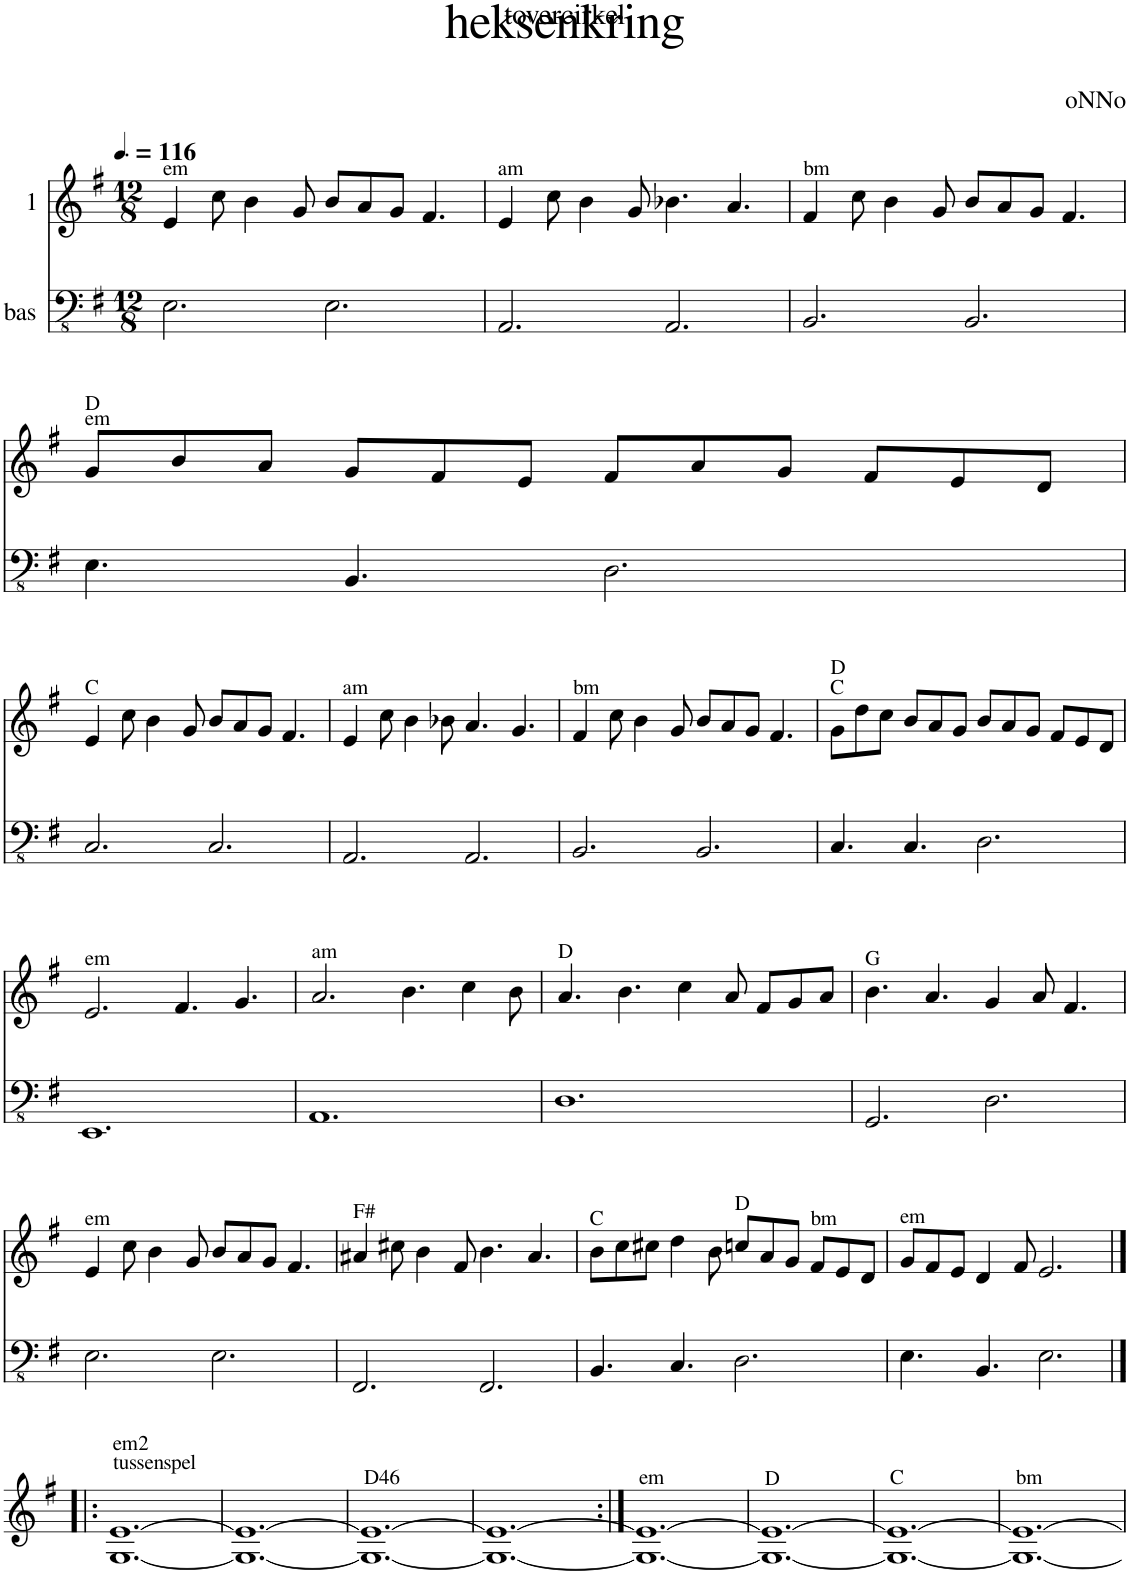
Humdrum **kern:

**kern	**kern
*part2	*part1
*staff2	*staff1
*I"bas	*I"1
*clefFv4	*clefG2
*k[f#]	*k[f#]
*M12/8	*M12/8
*MM174	*MM174
=1	=1
!	!LO:TX:a:t=em
2.EE\	4e/
.	8cc\
.	4b\
.	8g/
2.EE\	8b/L
.	8a/
.	8g/J
.	4.f#/
=2	=2
!	!LO:TX:a:t=am
2.AAA/	4e/
.	8cc\
.	4b\
.	8g/
2.AAA/	4.b-X\
.	4.a/
=3	=3
!	!LO:TX:a:t=bm
2.BBB/	4f#/
.	8cc\
.	4b\
.	8g/
2.BBB/	8b/L
.	8a/
.	8g/J
.	4.f#/
!!LO:LB:g=z
=4	=4
!	!LO:TX:a:t=em
!	!LO:TX:a:t=D
4.EE\	8g/L
.	8b/
.	8a/J
4.BBB/	8g/L
.	8f#/
.	8e/J
2.DD\	8f#/L
.	8a/
.	8g/J
.	8f#/L
.	8e/
.	8d/J
!!LO:LB:g=z
=5	=5
!	!LO:TX:a:t=C
2.CC/	4e/
.	8cc\
.	4b\
.	8g/
2.CC/	8b/L
.	8a/
.	8g/J
.	4.f#/
=6	=6
!	!LO:TX:a:t=am
2.AAA/	4e/
.	8cc\
.	4b\
.	8b-X\
2.AAA/	4.a/
.	4.g/
=7	=7
!	!LO:TX:a:t=bm
2.BBB/	4f#/
.	8cc\
.	4b\
.	8g/
2.BBB/	8b/L
.	8a/
.	8g/J
.	4.f#/
=8	=8
!	!LO:TX:a:t=C
!	!LO:TX:a:t=D
4.CC/	8g\L
.	8dd\
.	8cc\J
4.CC/	8b/L
.	8a/
.	8g/J
2.DD\	8b/L
.	8a/
.	8g/J
.	8f#/L
.	8e/
.	8d/J
!!LO:LB:g=z
=9	=9
!	!LO:TX:a:t=em
1.EEE	2.e/
.	4.f#/
.	4.g/
=10	=10
!	!LO:TX:a:t=am
1.AAA	2.a/
.	4.b\
.	4cc\
.	8b\
=11	=11
!	!LO:TX:a:t=D
1.DD	4.a/
.	4.b\
.	4cc\
.	8a/
.	8f#/L
.	8g/
.	8a/J
=12	=12
!	!LO:TX:a:t=G
2.GGG/	4.b\
.	4.a/
2.DD\	4g/
.	8a/
.	4.f#/
!!LO:LB:g=z
=13	=13
!	!LO:TX:a:t=em
2.EE\	4e/
.	8cc\
.	4b\
.	8g/
2.EE\	8b/L
.	8a/
.	8g/J
.	4.f#/
=14	=14
!	!LO:TX:a:t=F#
2.FFF#/	4a#X/
.	8cc#X\
.	4b\
.	8f#/
2.FFF#/	4.b\
.	4.a#/
=15	=15
!	!LO:TX:a:t=C
4.BBB/	8b\L
.	8cc\
.	8cc#X\J
4.CC/	4dd\
.	8b\
!	!LO:TX:a:t=D
2.DD\	8ccn/L
.	8a/
.	8g/J
!	!LO:TX:a:t=bm
.	8f#/L
.	8e/
.	8d/J
=16	=16
!	!LO:TX:a:t=em
4.EE\	8g/L
.	8f#/
.	8e/J
4.BBB/	4d/
.	8f#/
2.EE\	2.e/
!!LO:LB:g=z
=17|!:	=17|!:
!	!LO:TX:a:t=tussenspel
!	!LO:TX:a:t=em2
1.r	[1.G [1.e
=18	=18
1.r	1.G_ 1.e_
=19	=19
!	!LO:TX:a:t=D46
1.r	1.G_ 1.e_
=20	=20
1.r	1.G_ 1.e_
=21:|!	=21:|!
!	!LO:TX:a:t=em
1.r	1.G_ 1.e_
=22	=22
!	!LO:TX:a:t=D
1.r	1.G_ 1.e_
=23	=23
!	!LO:TX:a:t=C
1.r	1.G_ 1.e_
=24	=24
!	!LO:TX:a:t=bm
1.r	1.G_ 1.e_
=	=
*-	*-
